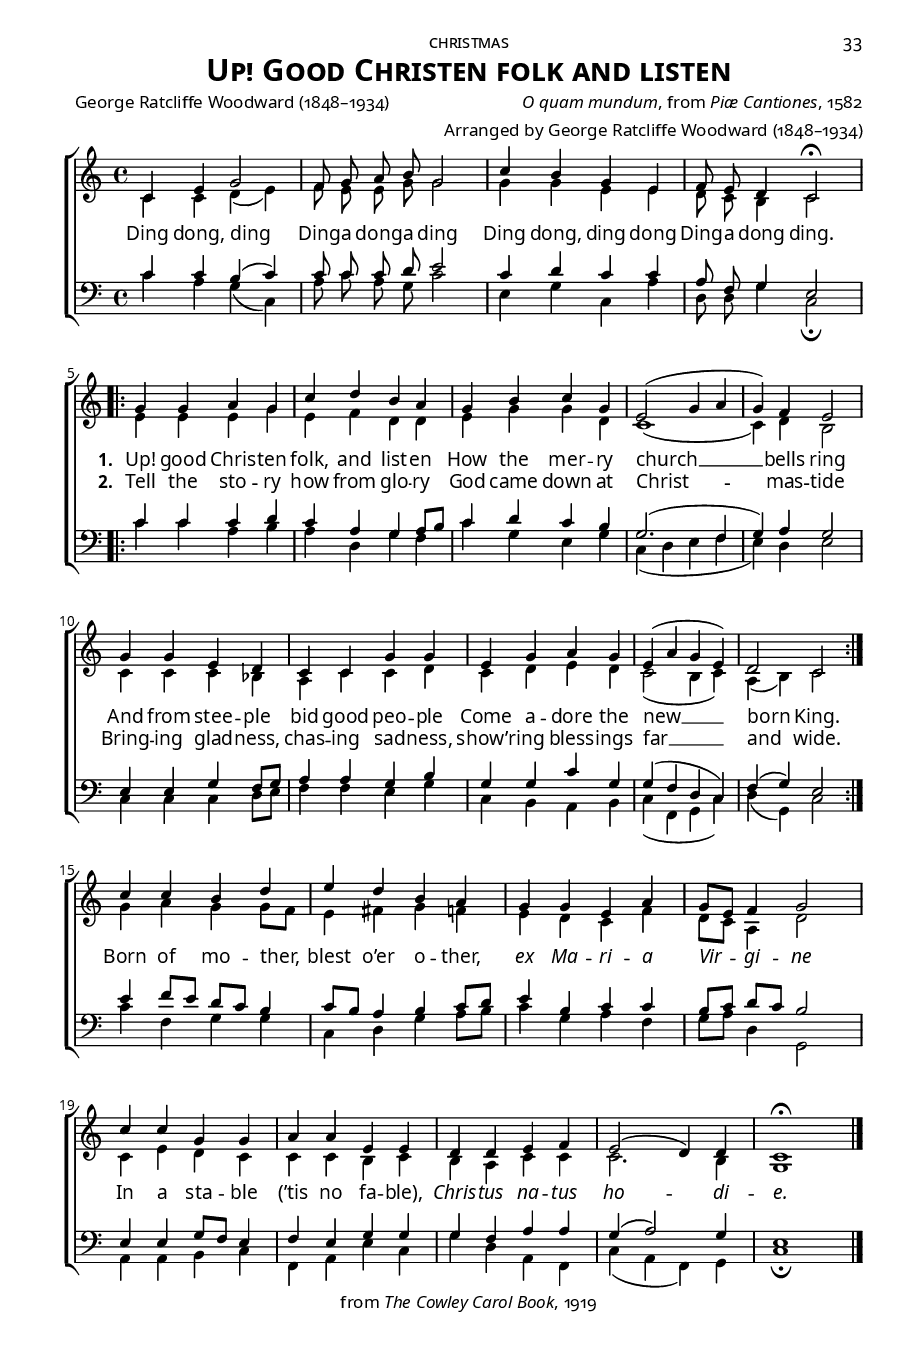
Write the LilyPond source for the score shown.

\version "2.14.2"
\include "util.ly"
 \header {
  title = \markup{\override #'(font-name . "Garamond Premier Pro Semibold"){ \abs-fontsize #15 \smallCapsOldStyle"Up! Good Christen folk and listen"}}
  poet = \markup\oldStyleNum"George Ratcliffe Woodward (1848–1934)"
  composer = \markup \concat{ \italic "O quam mundum" ", from " \italic "Piæ Cantiones" \oldStyleNum", 1582"}
  arranger = \markup\oldStyleNum"Arranged by George Ratcliffe Woodward (1848–1934)"
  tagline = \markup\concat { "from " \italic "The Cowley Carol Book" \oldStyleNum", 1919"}
}
\paper {
  %print-all-headers = ##t
  paper-height = 9\in
  paper-width = 6\in
  indent = 0\in
  %system-system-spacing = #'((basic-distance . 10) (padding . 0))
  system-system-spacing =
    #'((basic-distance . 0)
       (minimum-distance . 0)
       (padding . -5.35)
       (stretchability . 100))
  ragged-last-bottom = ##f
  ragged-bottom = ##f
  two-sided = ##t
  inner-margin = 0.5\in
  outer-margin = 0.25\in
  top-margin = 0.25\in
  bottom-margin = 0.25\in
  first-page-number = #033
  print-first-page-number = ##t
  headerLine = \markup{\override #'(font-name . "Garamond Premier Pro") \smallCapsOldStyle"christmas"}
  oddHeaderMarkup = \markup\fill-line{
     \override #'(font-name . "Garamond Premier Pro")\abs-fontsize #8.5
     \combine 
        \fill-line{"" \on-the-fly #print-page-number-check-first
        \oldStylePageNum""
        }
        \fill-line{\headerLine}
  }
  evenHeaderMarkup = \markup {
     \override #'(font-name . "Garamond Premier Pro")\abs-fontsize #8.5
     \combine
        \on-the-fly #print-page-number-check-first
        \oldStylePageNum""
        \fill-line{\headerLine}
  }
}
#(set-global-staff-size 15) \paper{ #(define fonts (make-pango-font-tree "GoudyOlSt BT" "Garamond Premier Pro" "Garamond Premier Pro" (/ 15 20))) }
global = {
  \key c \major
  \time 4/4
  \autoBeamOff
}

sopMusic = \relative c' {
  c4 e g2 |
  f8 g a b g2 |
  c4 b g e |
  f8 e d4 c2\fermata \break
  \repeat volta 2 {
    g'4 g a g |
    
    c d b a |
    g b c g |
    e2( g4 a |
    g) f e2 |
    g4 g e d |
    c c g' g |
    
    e g a g |
    e( a g e) |
    d2 c |
  } \break
  c'4 c b d |
  e d b a |
  g g e a |
  
  g8[ e] f4 g2 |
  c4 c g g |
  a a e e |
  d d e f |
  e2( d4) d |
  c1\fermata \bar "|."
}
sopWords = \lyricmode {
  
}

altoMusic = \relative c' {
  c4 c d( e) |
  f8 e e g g2 |
  g4 g e e |
  d8 c b4 c2 |
  e4 e e g |
  
  e f d d |
  e g g d |
  c1( |
  c4) d b2 |
  c4 c c bes |
  a c c d |
  
  c d e d |
  c2( b4 c) |
  a( b) c2 |
  g'4 a g g8[ f] |
  e4 fis g f |
  e d c f |
  
  d8[ c] a4 d2 |
  c4 e d c |
  c c b c |
  b a c c |
  c2. b4 |
  g1 \bar "|."
}
altoWords = \lyricmode {
  \dropLyricsV
  Ding dong, ding
  Ding -- a dong -- a ding
  Ding dong, ding dong
  Ding -- a dong ding.
  
  \set stanza = #"1. "
  Up! good Chris -- ten folk, and list -- en
  How the mer -- ry church __ bells ring
  And from stee -- ple bid good peo -- ple
  Come a -- dore the new __ born King.
  
  \raiseLyrics
  Born of mo -- ther, blest o’er o -- ther,
  \markup\italic ex \markup\italic Ma -- \markup\italic ri -- \markup\italic a
  \markup\italic Vir -- \markup\italic gi -- \markup\italic ne
  In a sta -- ble "(’tis" no fa -- ble),
  \markup\italic Chris -- \markup\italic tus \markup\italic na -- \markup\italic tus \markup\italic ho -- \markup\italic di -- \markup\italic e.
}
altoWordsII = \lyricmode {
  \dropLyricsV
%\markup\italic 
  \repeat unfold 16 {\skip1}
  \set stanza = #"2. "
  Tell the sto -- ry how from glo -- ry
  God came down at Christ -- mas -- tide
  Bring -- ing glad -- ness, chas -- ing sad -- ness,
  show’r -- ing bless -- ings far __ and wide.
}
altoWordsIII = \lyricmode {
  \set stanza = #"3. "
  \set ignoreMelismata = ##t
}
altoWordsIV = \lyricmode {
  \set stanza = #"4. "
  \set ignoreMelismata = ##t
}
altoWordsV = \lyricmode {
  \set stanza = #"5. "
  \set ignoreMelismata = ##t
}
altoWordsVI = \lyricmode {
  \set stanza = #"6. "
  \set ignoreMelismata = ##t
}
tenorMusic = \relative c' {
  c4 c b( c) |
  c8 c c d e2 |
  c4 d c c |
  a8 f g4 e2 |
  c'4 c c d |
  
  c a g a8[ b] |
  c4 d c b |
  g2.( f4 |
  g) a g2 |
  e4 e g f8[ g] |
  a4 a g b |
  
  g g c g |
  g( f d c) |
  f( g) e2 |
  e'4 f8[ e] d[ c] b4 |
  c8[ b] a4 b c8[ d] |
  e4 b c c |
  
  b8[ c] d[ c] b2 |
  e,4 e g8[ f] e4 |
  f e g g |
  g f a a |
  g( a2) g4 |
  e1 \bar "|."
}
tenorWords = \lyricmode {

}

bassMusic = \relative c {
  c'4 a g( c,) |
  a'8 c a g c2 |
  e,4 g c, a' |
  d,8 d g4 c,2\fermata |
  c'4 c a b |
  
  a d, g f |
  c' g e g |
  c,( d e f |
  e) d e2 |
  c4 c c d8[ e] |
  f4 f e g |
  
  c, b a b |
  c( f, g c) |
  d( g,) c2 |
  c'4 f, g g |
  c, d g a8[ b] |
  c4 g a f |
  
  g8[ a] d,4 g,2 |
  a4 a b c |
  f, a e' c |
  g' d a f |
  c'( a f) g |
  c1\fermata \bar "|."
}
bassWords = \lyricmode {

}

pianoRH = \relative c' {
  
}
pianoLH = \relative c' {
  
}

\score {
  <<
   \new ChoirStaff <<
    \new Staff = women <<
      \new Voice = "sopranos" { \voiceOne << \global \sopMusic >> }
      \new Voice = "altos" { \voiceTwo << \global \altoMusic >> }
    >>
    \new Lyrics \with { alignAboveContext = #"women" \override VerticalAxisGroup #'nonstaff-relatedstaff-spacing = #'((basic-distance . 1))} \lyricsto "sopranos" \sopWords
    \new Lyrics = "altosVI"  \with { alignBelowContext = #"women" } \lyricsto "altos" \altoWordsVI
    \new Lyrics = "altosV"  \with { alignBelowContext = #"women" } \lyricsto "altos" \altoWordsV
    \new Lyrics = "altosIV"  \with { alignBelowContext = #"women" } \lyricsto "altos" \altoWordsIV
    \new Lyrics = "altosIII"  \with { alignBelowContext = #"women" } \lyricsto "altos" \altoWordsIII
    \new Lyrics = "altosII"  \with { alignBelowContext = #"women" } \lyricsto "altos" \altoWordsII
    \new Lyrics = "altos"  \with { alignBelowContext = #"women" } \lyricsto "altos" \altoWords
   \new Staff = men <<
      \clef bass
      \new Voice = "tenors" { \voiceOne << \global \tenorMusic >> }
      \new Voice = "basses" { \voiceTwo << \global \bassMusic >> }
    >>
    \new Lyrics \with { alignAboveContext = #"men" \override VerticalAxisGroup #'nonstaff-relatedstaff-spacing = #'((basic-distance . 1)) } \lyricsto "tenors" \tenorWords
    \new Lyrics \with { alignBelowContext = #"men" \override VerticalAxisGroup #'nonstaff-relatedstaff-spacing = #'((basic-distance . 1)) } \lyricsto "basses" \bassWords
  >>
%    \new PianoStaff << \new Staff { \new Voice { \pianoRH } } \new Staff { \clef "bass" \pianoLH } >>
  >>
  \layout {
    \context {
      \Score
      %\override SpacingSpanner #'base-shortest-duration = #(ly:make-moment 1 8)
      %\override SpacingSpanner #'common-shortest-duration = #(ly:make-moment 1 4)
    }
    \context {
      % Remove all empty staves
      % \Staff \RemoveEmptyStaves \override VerticalAxisGroup #'remove-first = ##t
    }
  }
}
